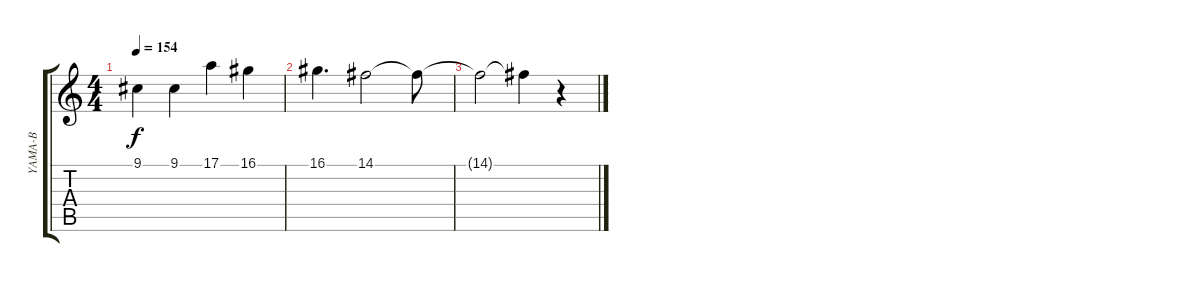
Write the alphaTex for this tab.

\track ("YAMA-B" "YAMA-B") {instrument lead3calliope}
\staff {score tabs}
\tuning (E4 B3 G3 D3 A2 E2) {hide}
\ts (4 4)
\tempo 154
\clef g2
\ks c
9.1{t}.4{dy f} 9.1.4 17.1.4 16.1.4 |
16.1.4{d} 14.1.2 14.1{t}.8 |
14.1{t}.2 14.1{t}.4 r.4
